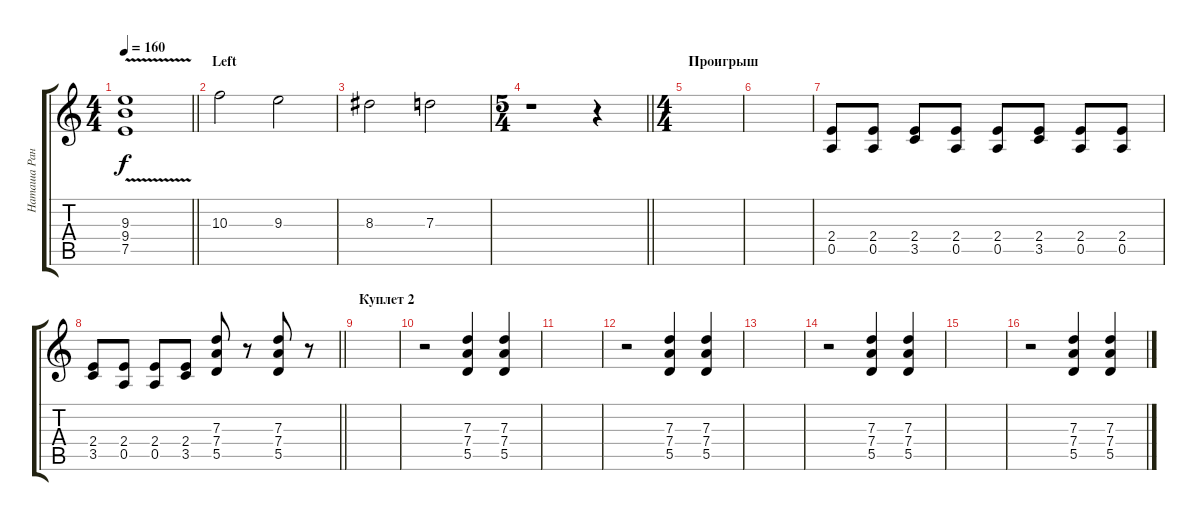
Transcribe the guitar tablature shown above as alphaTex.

\track ("Наташа Ранетка" "Наташа Ран") {instrument overdrivenguitar}
\staff {score tabs}
\tuning (E4 B3 G3 D3 A2 E2) {hide}
\ts (4 4)
\tempo 160
\clef g2
\barLineRight lightlight
\ks c
(9.3 9.4{v} 7.5).1{dy f} |
\section ("" "Left")
10.3.2 9.3.2 |
8.3.2 7.3.2 |
\ts (5 4)
\barLineRight lightlight
r.1 r.4 |
\ts (4 4)
\section ("" "Проигрыш")
|
|
(2.4 0.5).8 (2.4 0.5).8 (2.4 3.5).8 (2.4 0.5).8 (2.4 0.5).8 (2.4 3.5).8 (2.4 0.5).8 (2.4 0.5).8 |
\barLineRight lightlight
(2.4 3.5).8 (2.4 0.5).8 (2.4 0.5).8 (2.4 3.5).8 (7.3 7.4 5.5).8 r.8 (7.3 7.4 5.5).8 r.8 |
\section ("" "Куплет 2")
|
r.2{volume 16 instrument overdrivenguitar} (7.3 7.4 5.5).4 (7.3 7.4 5.5).4 |
|
r.2 (7.3 7.4 5.5).4 (7.3 7.4 5.5).4 |
|
r.2 (7.3 7.4 5.5).4 (7.3 7.4 5.5).4 |
|
r.2 (7.3 7.4 5.5).4 (7.3 7.4 5.5).4
